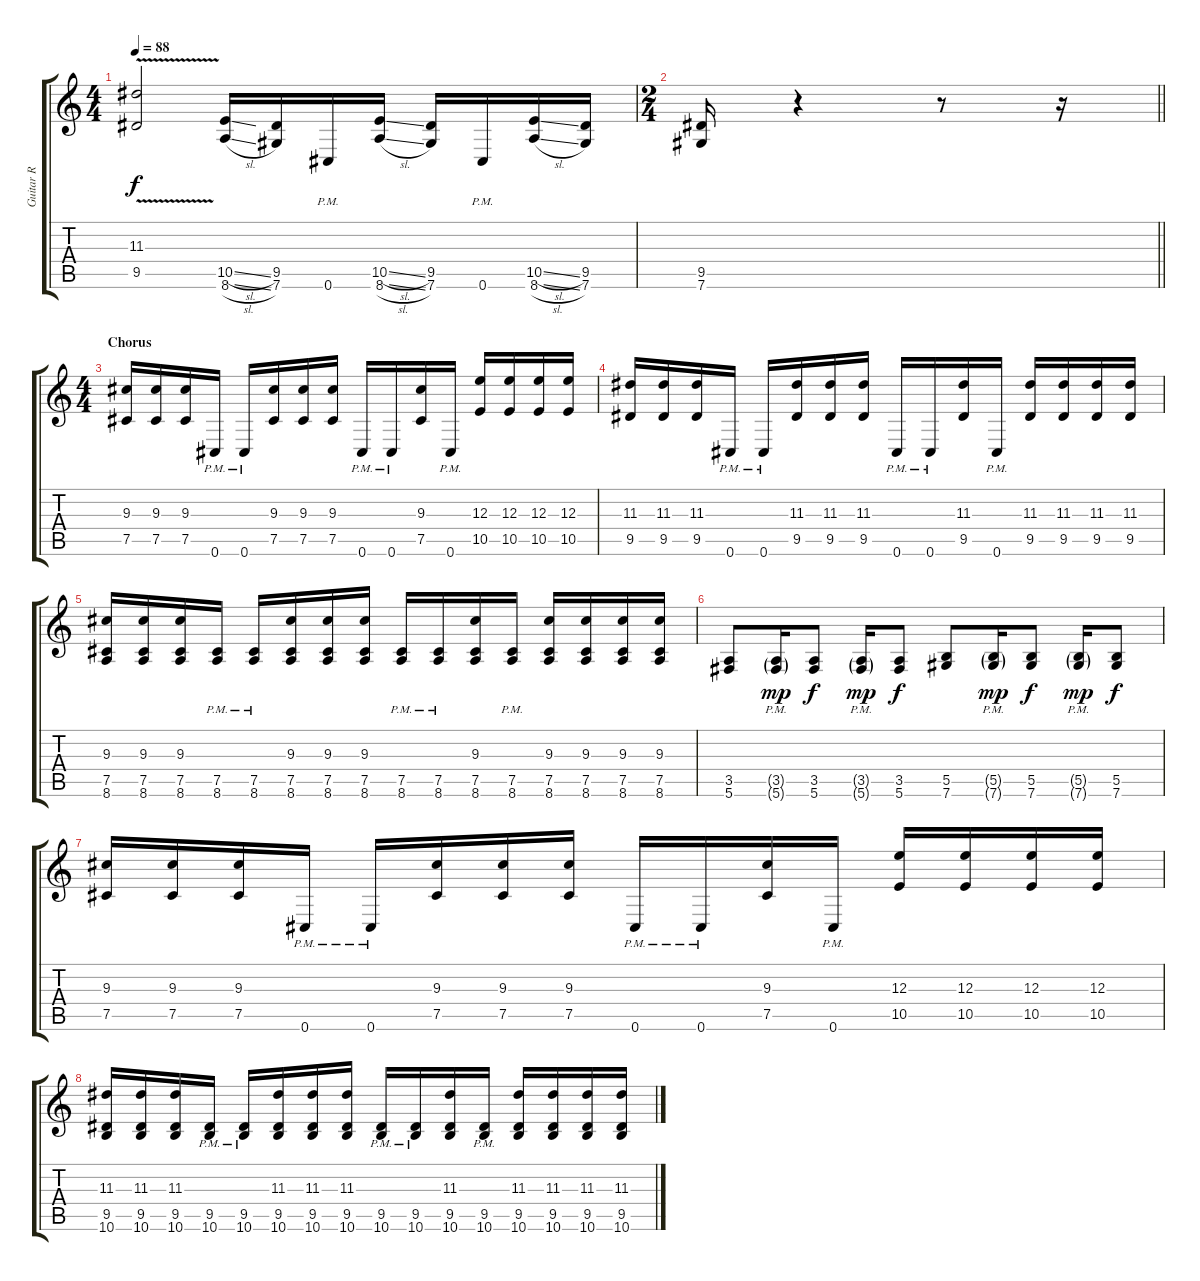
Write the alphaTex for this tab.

\track ("Guitar R" "Guitar R") {instrument distortionguitar}
\staff {score tabs}
\tuning (Db4 Ab3 E3 B2 Gb2 Db2) {hide}
\ts (4 4)
\tempo 88
\clef g2
\ks c
(11.3{v} 9.5{v}).2{dy f} (10.5{sl} 8.6{sl}).16 (9.5 7.6).16 0.6{pm}.16 (10.5{sl} 8.6{sl}).16 (9.5 7.6).16 0.6{pm}.16 (10.5{sl} 8.6{sl}).16 (9.5 7.6).16 |
\ts (2 4)
\barLineRight lightlight
(9.5 7.6).16 r.4 r.8 r.16 |
\ts (4 4)
\section ("" "Chorus")
(9.3 7.5).16 (9.3 7.5).16 (9.3 7.5).16 0.6{pm}.16 0.6{pm}.16 (9.3 7.5).16 (9.3 7.5).16 (9.3 7.5).16 0.6{pm}.16 0.6{pm}.16 (9.3 7.5).16 0.6{pm}.16 (12.3 10.5).16 (12.3 10.5).16 (12.3 10.5).16 (12.3 10.5).16 |
(11.3 9.5).16 (11.3 9.5).16 (11.3 9.5).16 0.6{pm}.16 0.6{pm}.16 (11.3 9.5).16 (11.3 9.5).16 (11.3 9.5).16 0.6{pm}.16 0.6{pm}.16 (11.3 9.5).16 0.6{pm}.16 (11.3 9.5).16 (11.3 9.5).16 (11.3 9.5).16 (11.3 9.5).16 |
(9.3 7.5 8.6).16 (9.3 7.5 8.6).16 (9.3 7.5 8.6).16 (7.5{pm} 8.6{pm}).16 (7.5{pm} 8.6{pm}).16 (9.3 7.5 8.6).16 (9.3 7.5 8.6).16 (9.3 7.5 8.6).16 (7.5{pm} 8.6{pm}).16 (7.5{pm} 8.6{pm}).16 (9.3 7.5 8.6).16 (7.5{pm} 8.6{pm}).16 (9.3 7.5 8.6).16 (9.3 7.5 8.6).16 (9.3 7.5 8.6).16 (9.3 7.5 8.6).16 |
(3.5 5.6).8 (3.5{g pm} 5.6{g pm}).16{dy mp} (3.5 5.6).8{dy f} (3.5{g pm} 5.6{g pm}).16{dy mp} (3.5 5.6).8{dy f} (5.5 7.6).8 (5.5{g pm} 7.6{g pm}).16{dy mp} (5.5 7.6).8{dy f} (5.5{g pm} 7.6{g pm}).16{dy mp} (5.5 7.6).8{dy f} |
(9.3 7.5).16 (9.3 7.5).16 (9.3 7.5).16 0.6{pm}.16 0.6{pm}.16 (9.3 7.5).16 (9.3 7.5).16 (9.3 7.5).16 0.6{pm}.16 0.6{pm}.16 (9.3 7.5).16 0.6{pm}.16 (12.3 10.5).16 (12.3 10.5).16 (12.3 10.5).16 (12.3 10.5).16 |
(11.3 9.5 10.6).16 (11.3 9.5 10.6).16 (11.3 9.5 10.6).16 (9.5{pm} 10.6{pm}).16 (9.5{pm} 10.6{pm}).16 (11.3 9.5 10.6).16 (11.3 9.5 10.6).16 (11.3 9.5 10.6).16 (9.5{pm} 10.6{pm}).16 (9.5{pm} 10.6{pm}).16 (11.3 9.5 10.6).16 (9.5{pm} 10.6{pm}).16 (11.3 9.5 10.6).16 (11.3 9.5 10.6).16 (11.3 9.5 10.6).16 (11.3 9.5 10.6).16
